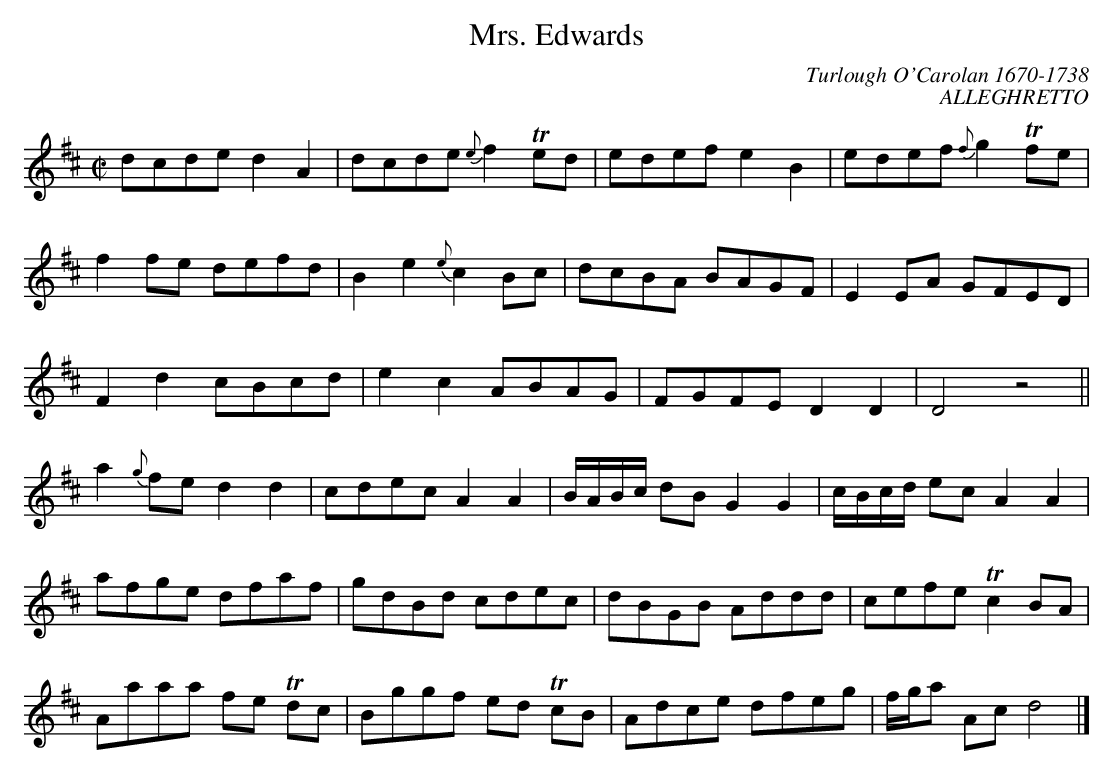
X:1occ
T:Mrs. Edwards
C:Turlough O'Carolan 1670-1738
C:ALLEGHRETTO
M:C|
L:1/8
K:D
dcde d2A2|dcde {e}f2 Ted|edef e2B2|edef {f}g2 Tfe|
f2fe defd|B2e2{e}c2Bc|dcBA BAGF|E2EA GFED|
F2d2cBcd|e2c2ABAG|FGFE D2D2|D4z4||
a2{g}fe d2d2|cdec A2A2|B/2A/2B/2c/2 dB G2G2|c/2B/2c/2d/2 ec A2A2|
afge dfaf|gdBd cdec|dBGB Addd|cefe Tc2BA|
Aaaa fe Tdc|Bggf ed TcB|Adce dfeg|f/2g/2a Ac d4|]
